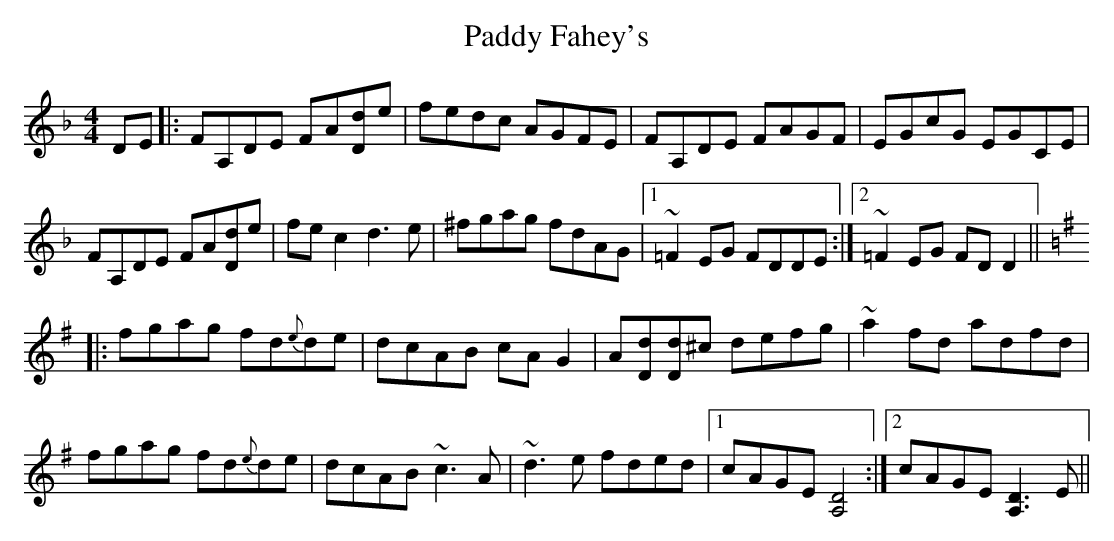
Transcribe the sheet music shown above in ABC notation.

X:1
T: Paddy Fahey's
M: 4/4
L: 1/8
K: Dmin
DE|:FA,DE FA[dD]e|fedc AGFE|FA,DE FAGF|EGcG EGCE|
FA,DE FA[dD]e|fec2 d3e|^fgag fdAG|1 ~=F2 EG FDDE:|2 ~=F2 EG FDD2||
K:DMix
|:fgag fd{e}de|dcAB cAG2|A[Dd][dD]^c defg|~a2 fd adfd|
fgag fd{e}de|dcAB ~c3A|~d3e fded|1 cAGE [D4A,4]:|2 cAGE [D3A,3]E||
